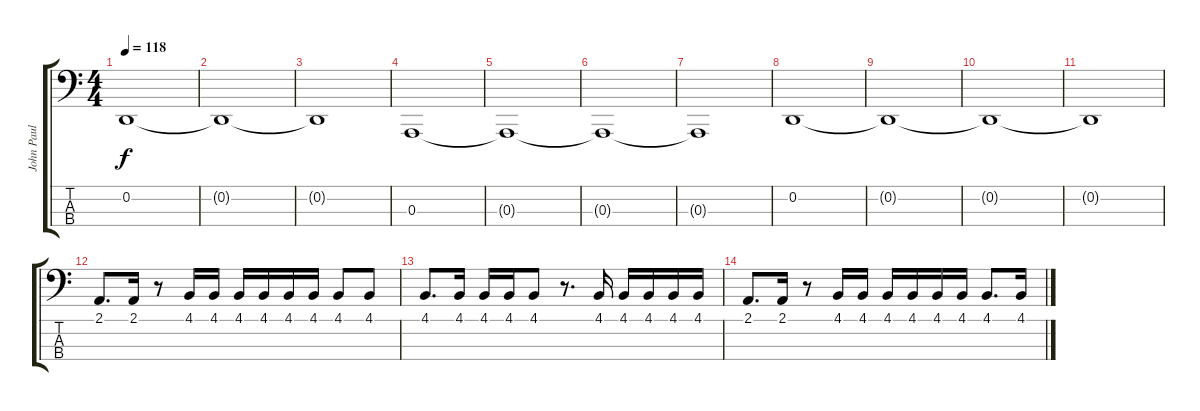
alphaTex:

\track ("John Paul Jones (Orgão 4)" "John Paul ") {instrument brasssection}
\staff {score tabs}
\tuning (G2 D2 A1 E1) {hide}
\ts (4 4)
\tempo 118
\clef f4
\ks c
0.2{t}.1{dy f} |
0.2{t}.1 |
0.2{t}.1 |
0.3.1 |
0.3{t}.1 |
0.3{t}.1 |
0.3{t}.1 |
0.2.1 |
0.2{t}.1 |
0.2{t}.1 |
0.2{t}.1 |
2.1.8{d} 2.1.16 r.8 4.1.16 4.1.16 4.1.16 4.1.16 4.1.16 4.1.16 4.1.8 4.1.8 |
4.1.8{d} 4.1.16 4.1.16 4.1.16 4.1.8 r.8{d} 4.1.16 4.1.16 4.1.16 4.1.16 4.1.16 |
2.1.8{d} 2.1.16 r.8 4.1.16 4.1.16 4.1.16 4.1.16 4.1.16 4.1.16 4.1.8{d} 4.1.16
